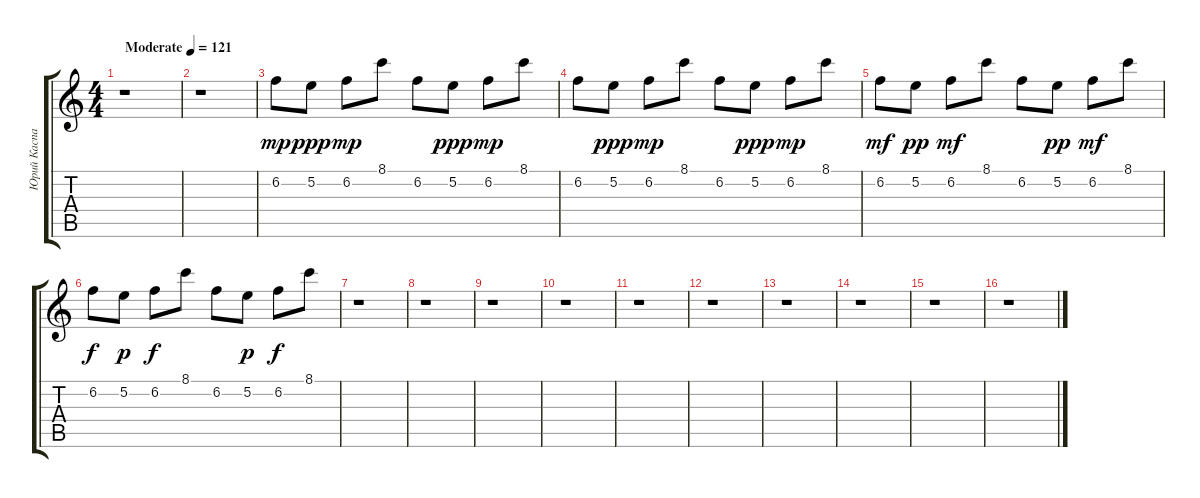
\track ("Юрий Каспарян" "Юрий Каспа") {instrument electricguitarjazz}
\staff {score tabs}
\tuning (E4 B3 G3 D3 A2 E2) {hide}
\ts (4 4)
\tempo (121 "Moderate")
\clef g2
\ks c
r.1{dy mp instrument electricguitarjazz} |
r.1 |
6.2.8 5.2.8{dy ppp} 6.2.8{dy mp} 8.1.8 6.2.8 5.2.8{dy ppp} 6.2.8{dy mp} 8.1.8 |
6.2.8 5.2.8{dy ppp} 6.2.8{dy mp} 8.1.8 6.2.8 5.2.8{dy ppp} 6.2.8{dy mp} 8.1.8 |
6.2.8{dy mf} 5.2.8{dy pp} 6.2.8{dy mf} 8.1.8 6.2.8 5.2.8{dy pp} 6.2.8{dy mf} 8.1.8 |
6.2.8{dy f} 5.2.8{dy p} 6.2.8{dy f} 8.1.8 6.2.8 5.2.8{dy p} 6.2.8{dy f} 8.1.8 |
r.1 |
r.1 |
r.1 |
r.1 |
r.1 |
r.1 |
r.1 |
r.1 |
r.1 |
r.1
